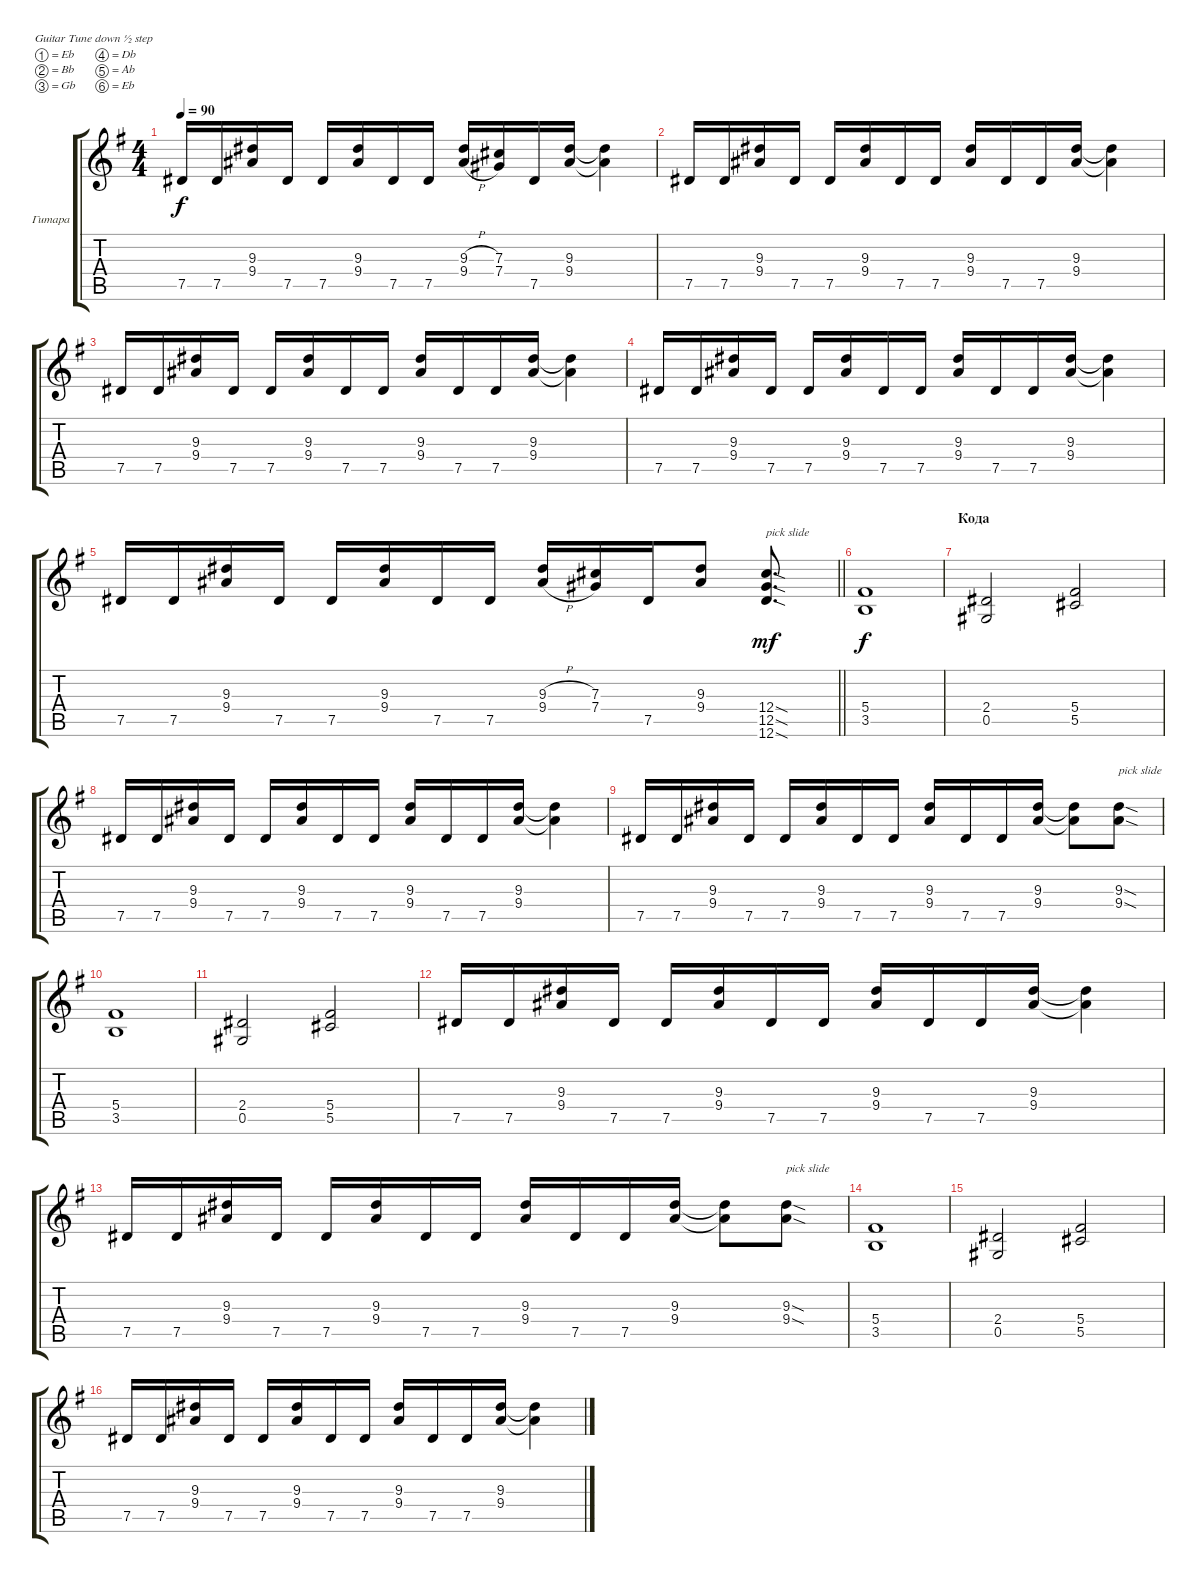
\bracketExtendMode groupsimilarinstruments
\firstSystemTrackNameOrientation horizontal
\otherSystemsTrackNameOrientation horizontal
\track ("Владимир Холстинин" "Гитара") {instrument distortionguitar}
\staff {score tabs}
\tuning (Eb4 Bb3 Gb3 Db3 Ab2 Eb2)
\ts (4 4)
\tempo 90
\clef g2
\ks eminor
7.5.16{dy f} 7.5.16 (9.3 9.4).16 7.5.16 7.5.16 (9.3 9.4).16 7.5.16 7.5.16 (9.3{h} 9.4{h}).16 (7.3 7.4).16 7.5.16 (9.3 9.4).16 (9.3{t} 9.4{t}).4 |
7.5.16 7.5.16 (9.3 9.4).16 7.5.16 7.5.16 (9.3 9.4).16 7.5.16 7.5.16 (9.3 9.4).16 7.5.16 7.5.16 (9.3 9.4).16 (9.3{t} 9.4{t}).4 |
7.5.16 7.5.16 (9.3 9.4).16 7.5.16 7.5.16 (9.3 9.4).16 7.5.16 7.5.16 (9.3 9.4).16 7.5.16 7.5.16 (9.3 9.4).16 (9.3{t} 9.4{t}).4 |
7.5.16 7.5.16 (9.3 9.4).16 7.5.16 7.5.16 (9.3 9.4).16 7.5.16 7.5.16 (9.3 9.4).16 7.5.16 7.5.16 (9.3 9.4).16 (9.3{t} 9.4{t}).4 |
\barLineRight lightlight
7.5.16 7.5.16 (9.3 9.4).16 7.5.16 7.5.16 (9.3 9.4).16 7.5.16 7.5.16 (9.3{h} 9.4{h}).16 (7.3 7.4).16 7.5.16 (9.3 9.4).8 (12.4{sod} 12.5{sod} 12.6{sod}).8{d txt "pick slide" dy mf} |
(5.4 3.5).1{dy f} |
\section ("" "Кода")
(2.4 0.5).2 (5.4 5.5).2 |
7.5.16 7.5.16 (9.3 9.4).16 7.5.16 7.5.16 (9.3 9.4).16 7.5.16 7.5.16 (9.3 9.4).16 7.5.16 7.5.16 (9.3 9.4).16 (9.3{t} 9.4{t}).4 |
7.5.16 7.5.16 (9.3 9.4).16 7.5.16 7.5.16 (9.3 9.4).16 7.5.16 7.5.16 (9.3 9.4).16 7.5.16 7.5.16 (9.3 9.4).16 (9.3{t} 9.4{t}).8 (9.3{sod} 9.4{sod}).8{txt "pick slide"} |
(5.4 3.5).1 |
(2.4 0.5).2 (5.4 5.5).2 |
7.5.16 7.5.16 (9.3 9.4).16 7.5.16 7.5.16 (9.3 9.4).16 7.5.16 7.5.16 (9.3 9.4).16 7.5.16 7.5.16 (9.3 9.4).16 (9.3{t} 9.4{t}).4 |
7.5.16 7.5.16 (9.3 9.4).16 7.5.16 7.5.16 (9.3 9.4).16 7.5.16 7.5.16 (9.3 9.4).16 7.5.16 7.5.16 (9.3 9.4).16 (9.3{t} 9.4{t}).8 (9.3{sod} 9.4{sod}).8{txt "pick slide"} |
(5.4 3.5).1 |
(2.4 0.5).2 (5.4 5.5).2 |
7.5.16 7.5.16 (9.3 9.4).16 7.5.16 7.5.16 (9.3 9.4).16 7.5.16 7.5.16 (9.3 9.4).16 7.5.16 7.5.16 (9.3 9.4).16 (9.3{t} 9.4{t}).4
